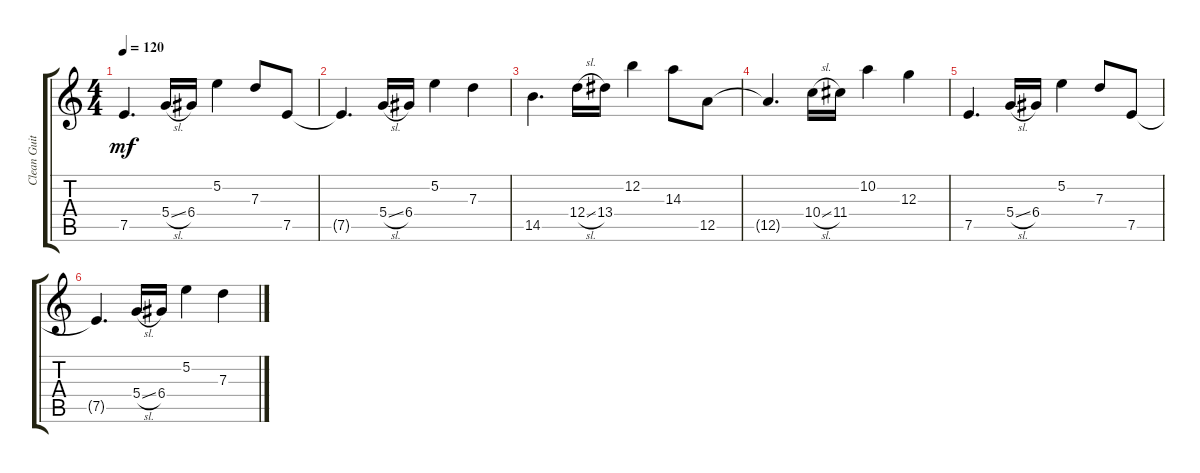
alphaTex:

\track ("Clean Guitar" "Clean Guit") {instrument electricguitarclean}
\staff {score tabs}
\tuning (E4 B3 G3 D3 A2 E2) {hide}
\ts (4 4)
\tempo 120
\clef g2
\ks c
7.5.4{d dy mf} 5.4{sl}.16 6.4.16 5.2.4 7.3.8 7.5.8 |
7.5{t}.4{d} 5.4{sl}.16 6.4.16 5.2.4 7.3.4 |
14.5.4{d} 12.4{sl}.16 13.4.16 12.2.4 14.3.8 12.5.8 |
12.5{t}.4{d} 10.4{sl}.16 11.4.16 10.2.4 12.3.4 |
7.5.4{d} 5.4{sl}.16 6.4.16 5.2.4 7.3.8 7.5.8 |
7.5{t}.4{d} 5.4{sl}.16 6.4.16 5.2.4 7.3.4
